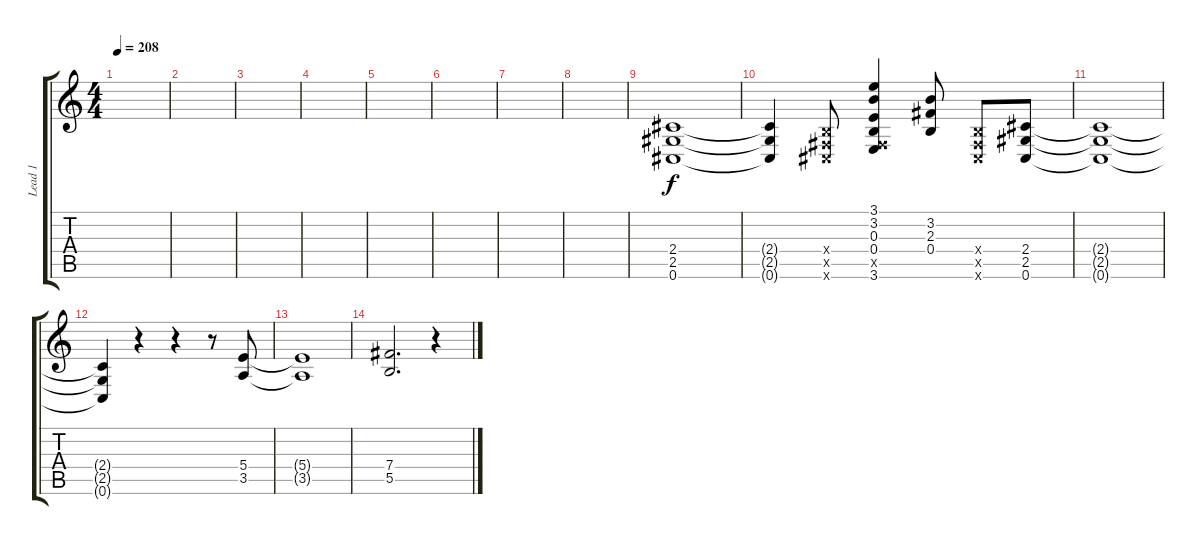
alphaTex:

\track ("Lead 1" "Lead 1") {instrument distortionguitar}
\staff {score tabs}
\tuning (Db4 Ab3 E3 B2 Gb2 Db2) {hide}
\ts (4 4)
\tempo 208
\clef g2
\ks c
|
|
|
|
|
|
|
|
(2.4 2.5 0.6).1 |
(2.4{t} 2.5{t} 0.6{t}).4 (0.4{x} 0.5{x} 0.6{x}).8 (3.1 3.2 0.3 0.4 0.5{x} 3.6).4 (3.2 2.3 0.4).8 (0.4{x} 0.5{x} 0.6{x}).8 (2.4 2.5 0.6).8 |
(2.4{t} 2.5{t} 0.6{t}).1 |
(2.4{t} 2.5{t} 0.6{t}).4 r.4 r.4 r.8 (5.4 3.5).8 |
(5.4{t} 3.5{t}).1 |
(7.4 5.5).2{d} r.4
